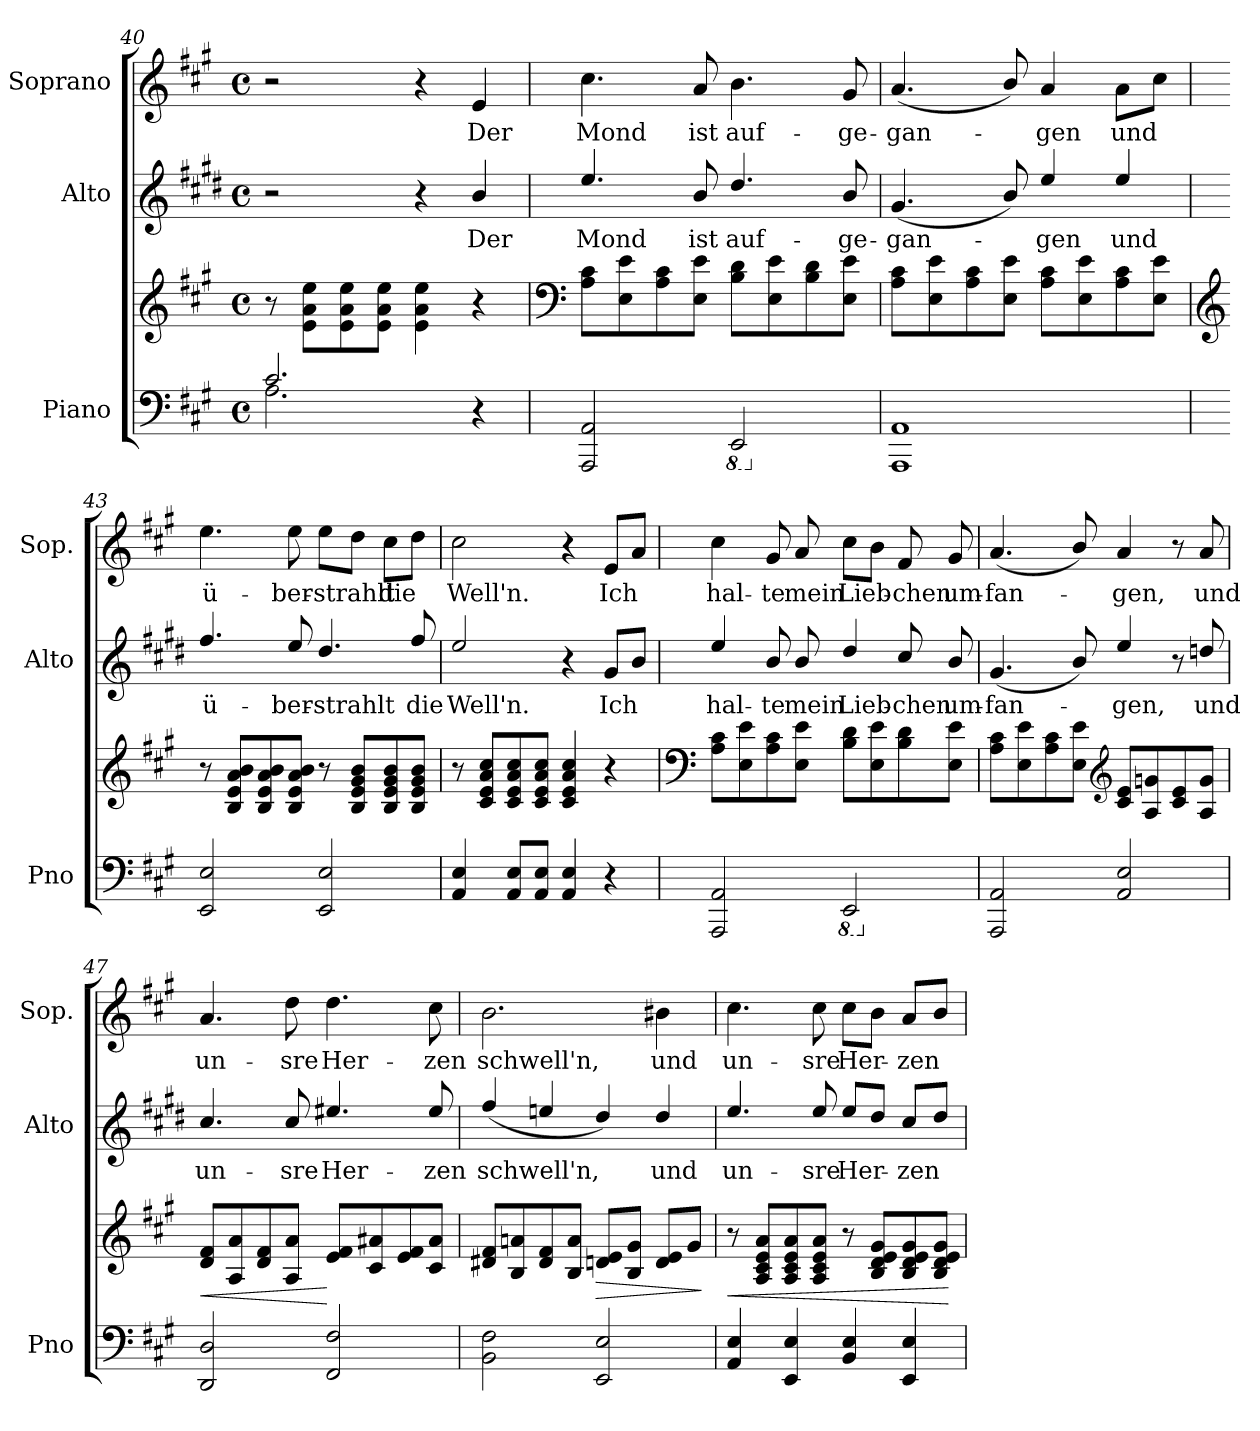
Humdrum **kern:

**kern	**kern	**dynam	**kern	**text	**kern	**text
*part3	*part3	*part3	*part2	*part2	*part1	*part1
*staff4	*staff3	*staff3/4	*staff2	*staff2	*staff1	*staff1
*I"Piano	*	*	*I"Alto	*	*I"Soprano	*
*I'Pno	*	*	*I'Alto	*	*I'Sop.	*
*clefF4	*clefG2	*	*clefG2	*	*clefG2	*
*	*	*	*ITrd4c7	*	*	*
*k[f#c#g#]	*k[f#c#g#]	*	*k[f#c#g#]	*	*k[f#c#g#]	*
*M4/4	*M4/4	*	*M4/4	*	*M4/4	*
*met(c)	*met(c)	*	*met(c)	*	*met(c)	*
=40	=40	=40	=40	=40	=40	=40
*^	*	*	*	*	*	*
2.c#/	2.A\	8r	.	2r	.	2r	.
.	.	8e\ 8a\ 8ee\L	.	.	.	.	.
.	.	8e\ 8a\ 8ee\	.	.	.	.	.
.	.	8e\ 8a\ 8ee\J	.	.	.	.	.
.	.	4e\ 4a\ 4ee\	.	4r	.	4r	.
!	!	!	!	!	!LO:LY:b	!	!LO:LY:b
4r	4ryy	4r	.	4e/	Der	4e/	Der
*v	*v	*	*	*	*	*	*
!!LO:LB:g=z
=41	=41	=41	=41	=41	=41	=41
*	*clefF4	*	*	*	*	*
*^	*	*	*	*	*	*
!	!	!	!	!	!LO:LY:b	!	!LO:LY:b
*v	*v	*	*	*	*	*	*
2AAA/ 2AA/	8A\ 8c#\L	.	4.a/	Mond	4.cc#\	Mond
.	8E\ 8e\	.	.	.	.	.
.	8A\ 8c#\	.	.	.	.	.
!	!	!	!	!LO:LY:b	!	!LO:LY:b
.	8E\ 8e\J	.	8e/	ist	8a/	ist
*8ba	*	*	*	*	*	*
!	!	!	!	!LO:LY:b	!	!LO:LY:b
2EEE/	8B\ 8d\L	.	4.g#/	auf-	4.b\	auf-
.	8E\ 8e\	.	.	.	.	.
.	8B\ 8d\	.	.	.	.	.
!	!	!	!	!LO:LY:b	!	!LO:LY:b
.	8E\ 8e\J	.	8e/	-ge-	8g#/	-ge-
=42	=42	=42	=42	=42	=42	=42
*X8ba	*	*	*	*	*	*
!	!	!	!	!LO:LY:b	!	!LO:LY:b
1AAA 1AA	8A\ 8c#\L	.	(<4.c#/	-gan-	(<4.a/	-gan-
.	8E\ 8e\	.	.	.	.	.
.	8A\ 8c#\	.	.	.	.	.
.	8E\ 8e\J	.	8e/)	.	8b/)	.
!	!	!	!	!LO:LY:b	!	!LO:LY:b
.	8A\ 8c#\L	.	4a/	-gen	4a/	-gen
.	8E\ 8e\	.	.	.	.	.
!	!	!	!	!LO:LY:b	!	!LO:LY:b
.	8A\ 8c#\	.	4a/	und	8a\L	und
.	8E\ 8e\J	.	.	.	8cc#\J	.
=43	=43	=43	=43	=43	=43	=43
*	*clefG2	*	*	*	*	*
!	!	!	!	!LO:LY:b	!	!LO:LY:b
2EE/ 2E/	8r	.	4.b/	ü-	4.ee\	ü-
.	8B/ 8e/ 8a/ 8b/L	.	.	.	.	.
.	8B/ 8e/ 8a/ 8b/	.	.	.	.	.
!	!	!	!	!LO:LY:b	!	!LO:LY:b
.	8B/ 8e/ 8a/ 8b/J	.	8a/	-ber-	8ee\	-ber-
!	!	!	!	!LO:LY:b	!	!LO:LY:b
2EE/ 2E/	8r	.	4.g#/	-strahlt	8ee\L	-strahlt
.	8B/ 8e/ 8g#/ 8b/L	.	.	.	8dd\J	.
!	!	!	!	!	!	!LO:LY:b
.	8B/ 8e/ 8g#/ 8b/	.	.	.	8cc#\L	die
!	!	!	!	!LO:LY:b	!	!
.	8B/ 8e/ 8g#/ 8b/J	.	8b/	die	8dd\J	.
=44	=44	=44	=44	=44	=44	=44
!	!	!	!	!LO:LY:b	!	!LO:LY:b
4AA/ 4E/	8r	.	2a/	Well'n.	2cc#\	Well'n.
.	8c#/ 8e/ 8a/ 8cc#/L	.	.	.	.	.
8AA/ 8E/L	8c#/ 8e/ 8a/ 8cc#/	.	.	.	.	.
8AA/ 8E/J	8c#/ 8e/ 8a/ 8cc#/J	.	.	.	.	.
4AA/ 4E/	4c#/ 4e/ 4a/ 4cc#/	.	4r	.	4r	.
!	!	!	!	!LO:LY:b	!	!LO:LY:b
4r	4r	.	8c#/L	Ich	8e/L	Ich
.	.	.	8e/J	.	8a/J	.
!!LO:PB:g=z
=45	=45	=45	=45	=45	=45	=45
*	*clefF4	*	*	*	*	*
!	!	!	!	!LO:LY:b	!	!LO:LY:b
2AAA/ 2AA/	8A\ 8c#\L	.	4a/	hal-	4cc#\	hal-
.	8E\ 8e\	.	.	.	.	.
!	!	!	!	!LO:LY:b	!	!LO:LY:b
.	8A\ 8c#\	.	8e/	-te	8g#/	-te
!	!	!	!	!LO:LY:b	!	!LO:LY:b
.	8E\ 8e\J	.	8e/	mein	8a/	mein
*8ba	*	*	*	*	*	*
!	!	!	!	!LO:LY:b	!	!LO:LY:b
2EEE/	8B\ 8d\L	.	4g#/	Lieb-	8cc#\L	Lieb-
.	8E\ 8e\	.	.	.	8b\J	.
!	!	!	!	!LO:LY:b	!	!LO:LY:b
.	8B\ 8d\	.	8f#/	-chen	8f#/	-chen
!	!	!	!	!LO:LY:b	!	!LO:LY:b
.	8E\ 8e\J	.	8e/	um-	8g#/	um-
=46	=46	=46	=46	=46	=46	=46
*X8ba	*	*	*	*	*	*
!	!	!	!	!LO:LY:b	!	!LO:LY:b
2AAA/ 2AA/	8A\ 8c#\L	.	(<4.c#/	-fan-	(<4.a/	-fan-
.	8E\ 8e\	.	.	.	.	.
.	8A\ 8c#\	.	.	.	.	.
.	8E\ 8e\J	.	8e/)	.	8b/)	.
*	*clefG2	*	*	*	*	*
!	!	!	!	!LO:LY:b	!	!LO:LY:b
2AA/ 2E/	8c#/ 8e/L	.	4a/	-gen,	4a/	-gen,
.	8A/ 8gn/	.	.	.	.	.
.	8c#/ 8e/	.	8r	.	8r	.
!	!	!	!	!LO:LY:b	!	!LO:LY:b
.	8A/ 8g/J	.	8gn/	und	8a/	und
=47	=47	=47	=47	=47	=47	=47
!	!	!LO:HP:b	!	!LO:LY:b	!	!LO:LY:b
2DD/ 2D/	8d/ 8f#/L	<	4.f#/	un-	4.a/	un-
.	8A/ 8a/	.	.	.	.	.
.	8d/ 8f#/	.	.	.	.	.
!	!	!	!	!LO:LY:b	!	!LO:LY:b
.	8A/ 8a/J	.	8f#/	-sre	8dd\	-sre
!	!	!	!	!LO:LY:b	!	!LO:LY:b
2FF#/ 2F#/	8e/ 8f#/L	[	4.a#X/	Her-	4.dd\	Her-
.	8c#/ 8a#X/	.	.	.	.	.
.	8e/ 8f#/	.	.	.	.	.
!	!	!	!	!LO:LY:b	!	!LO:LY:b
.	8c#/ 8a#/J	.	8a#/	-zen	8cc#\	-zen
=48	=48	=48	=48	=48	=48	=48
!	!	!	!	!LO:LY:b	!	!LO:LY:b
2BB\ 2F#\	8d#X/ 8f#/L	.	(<4b/	schwell'n,	2.b\	schwell'n,
.	8B/ 8an/	.	.	.	.	.
.	8d#/ 8f#/	.	4an/	.	.	.
.	8B/ 8a/J	.	.	.	.	.
!	!	!LO:HP:b	!	!	!	!
2EE/ 2E/	8dn/ 8e/L	>	4g#/)	.	.	.
.	8B/ 8g#/J	.	.	.	.	.
!	!	!	!	!LO:LY:b	!	!LO:LY:b
.	8d/ 8e/L	.	4g#/	und	4b#X\	und
.	8g#/J	.	.	.	.	.
.	.	]	.	.	.	.
!!LO:LB:g=z
=49	=49	=49	=49	=49	=49	=49
!	!	!LO:HP:b	!	!LO:LY:b	!	!LO:LY:b
4AA/ 4E/	8r	<	4.a/	un-	4.cc#\	un-
.	8A/ 8c#/ 8e/ 8a/L	.	.	.	.	.
4EE/ 4E/	8A/ 8c#/ 8e/ 8a/	.	.	.	.	.
!	!	!	!	!LO:LY:b	!	!LO:LY:b
.	8A/ 8c#/ 8e/ 8a/J	.	8a/	-sre	8cc#\	-sre
!	!	!	!	!LO:LY:b	!	!LO:LY:b
4BB/ 4E/	8r	.	8a/L	Her-	8cc#\L	Her-
.	8B/ 8d/ 8e/ 8g#/L	.	8g#/J	.	8b\J	.
!	!	!	!	!LO:LY:b	!	!LO:LY:b
4EE/ 4E/	8B/ 8d/ 8e/ 8g#/	.	8f#/L	-zen	8a/L	-zen
.	8B/ 8d/ 8e/ 8g#/J	.	8g#/J	.	8b/J	.
.	.	[	.	.	.	.
=	=	=	=	=	=	=
*-	*-	*-	*-	*-	*-	*-
